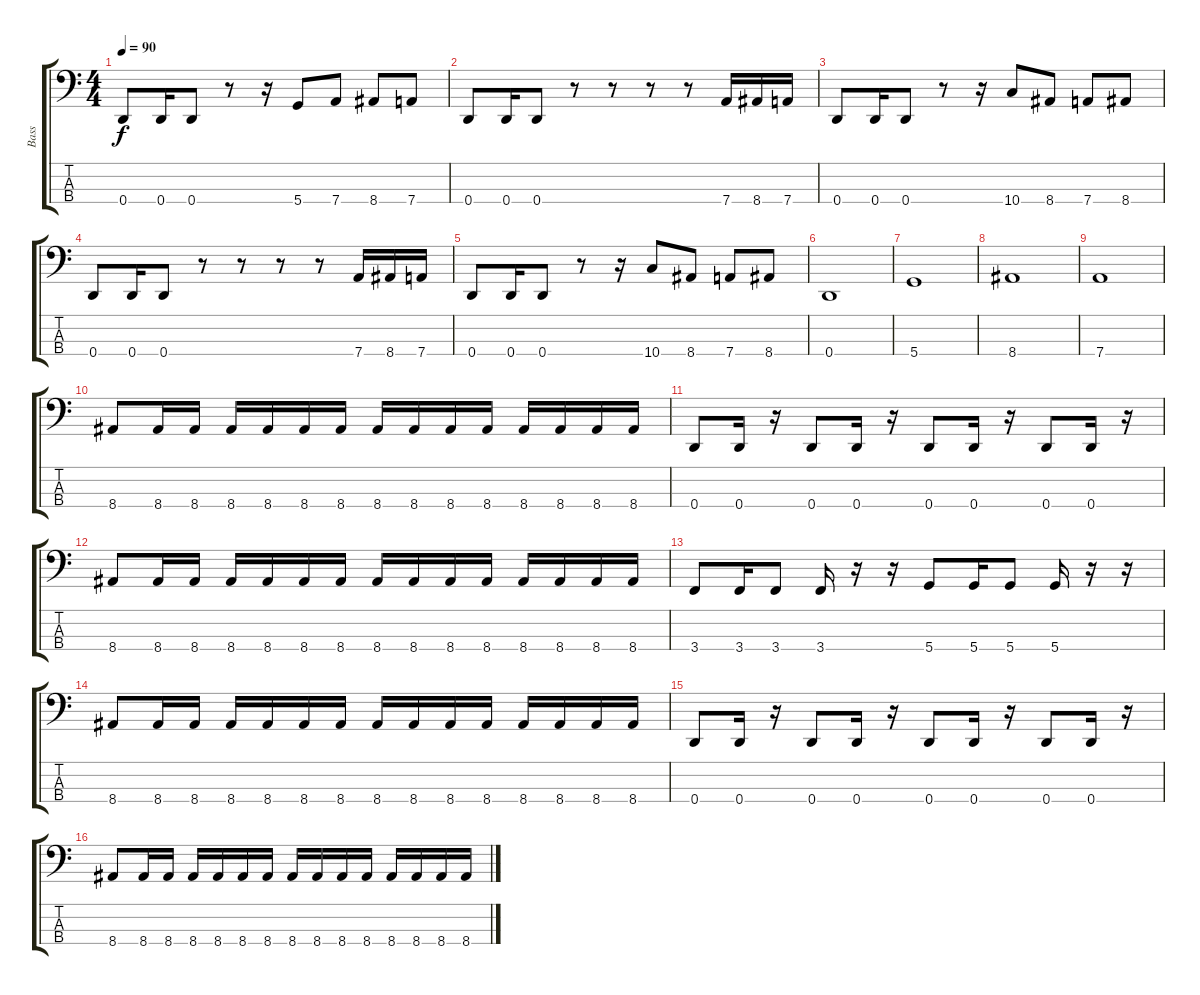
\track ("Bass" "Bass") {instrument electricbasspick}
\staff {score tabs}
\tuning (G2 D2 A1 D1) {hide}
\ts (4 4)
\tempo 90
\clef f4
\ks c
0.4.8{dy f} 0.4.16 0.4.8 r.8 r.16 5.4.8 7.4.8 8.4.8 7.4.8 |
0.4.8 0.4.16 0.4.8 r.8 r.8 r.8 r.8 7.4.16 8.4.16 7.4.16 |
0.4.8 0.4.16 0.4.8 r.8 r.16 10.4.8 8.4.8 7.4.8 8.4.8 |
0.4.8 0.4.16 0.4.8 r.8 r.8 r.8 r.8 7.4.16 8.4.16 7.4.16 |
0.4.8 0.4.16 0.4.8 r.8 r.16 10.4.8 8.4.8 7.4.8 8.4.8 |
0.4.1 |
5.4.1 |
8.4.1 |
7.4.1 |
8.4.8 8.4.16 8.4.16 8.4.16 8.4.16 8.4.16 8.4.16 8.4.16 8.4.16 8.4.16 8.4.16 8.4.16 8.4.16 8.4.16 8.4.16 |
0.4.8 0.4.16 r.16 0.4.8 0.4.16 r.16 0.4.8 0.4.16 r.16 0.4.8 0.4.16 r.16 |
8.4.8 8.4.16 8.4.16 8.4.16 8.4.16 8.4.16 8.4.16 8.4.16 8.4.16 8.4.16 8.4.16 8.4.16 8.4.16 8.4.16 8.4.16 |
3.4.8 3.4.16 3.4.8 3.4.16 r.16 r.16 5.4.8 5.4.16 5.4.8 5.4.16 r.16 r.16 |
8.4.8 8.4.16 8.4.16 8.4.16 8.4.16 8.4.16 8.4.16 8.4.16 8.4.16 8.4.16 8.4.16 8.4.16 8.4.16 8.4.16 8.4.16 |
0.4.8 0.4.16 r.16 0.4.8 0.4.16 r.16 0.4.8 0.4.16 r.16 0.4.8 0.4.16 r.16 |
8.4.8 8.4.16 8.4.16 8.4.16 8.4.16 8.4.16 8.4.16 8.4.16 8.4.16 8.4.16 8.4.16 8.4.16 8.4.16 8.4.16 8.4.16
